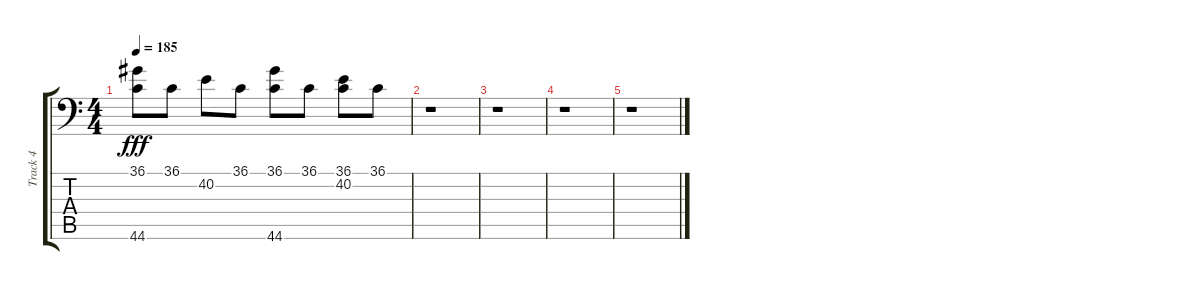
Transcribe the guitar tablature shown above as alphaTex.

\track ("Track 4" "Track 4") {instrument acousticgrandpiano}
\staff {score tabs}
\tuning (C-1 C-1 C-1 C-1 C-1 C-1) {hide}
\ts (4 4)
\tempo 185
\clef f4
\ks c
(36.1 44.6).8{dy fff} 36.1.8 40.2.8 36.1.8 (36.1 44.6).8 36.1.8 (36.1 40.2).8 36.1.8 |
r.1 |
r.1 |
r.1 |
r.1
